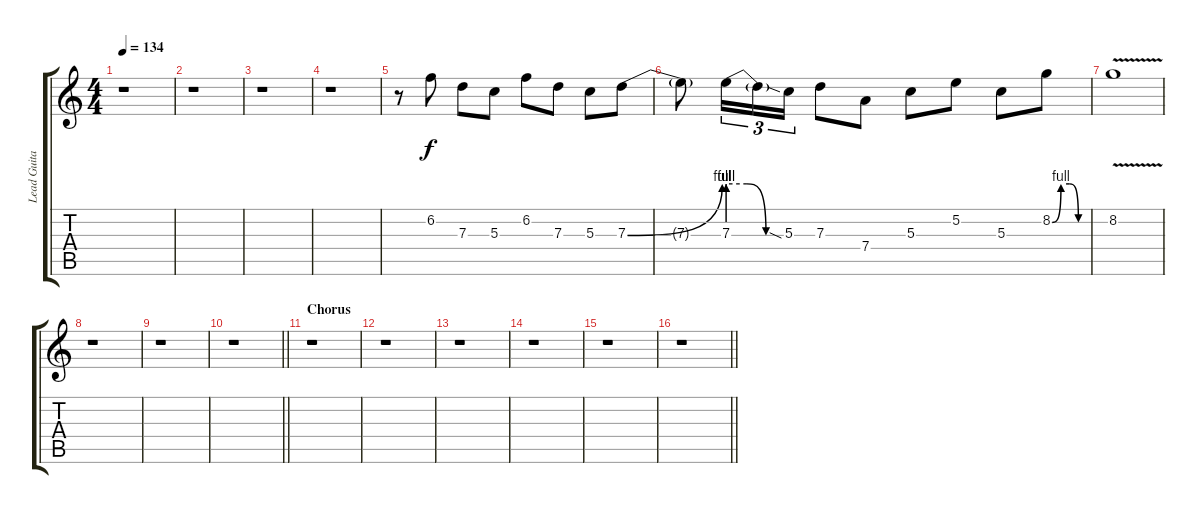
\track ("Lead Guitar" "Lead Guita") {instrument overdrivenguitar}
\staff {score tabs}
\tuning (E4 B3 G3 D3 A2 E2) {hide}
\ts (4 4)
\tempo 134
\clef g2
\ks c
r.1{dy f} |
r.1 |
r.1 |
r.1 |
r.8 6.2.8 7.3.8 5.3.8 6.2.8 7.3.8 5.3.8 7.3{be (bend 0 0 60 4)}.8 |
7.3{t}.8 7.3{be (custom 0 4 20 4 40 0 60 0)}.16{tu (3 2)} 7.3{t}.16{tu (3 2)} 5.3{sia}.16{tu (3 2)} 7.3.8 7.4.8 5.3.8 5.2.8 5.3.8 8.2{be (custom 0 0 15 4 30 4 45 0 60 0)}.8 |
8.2{v}.1 |
r.1 |
r.1 |
\barLineRight lightlight
r.1 |
\section ("" "Chorus")
r.1 |
r.1 |
r.1 |
r.1 |
r.1 |
\barLineRight lightlight
r.1
